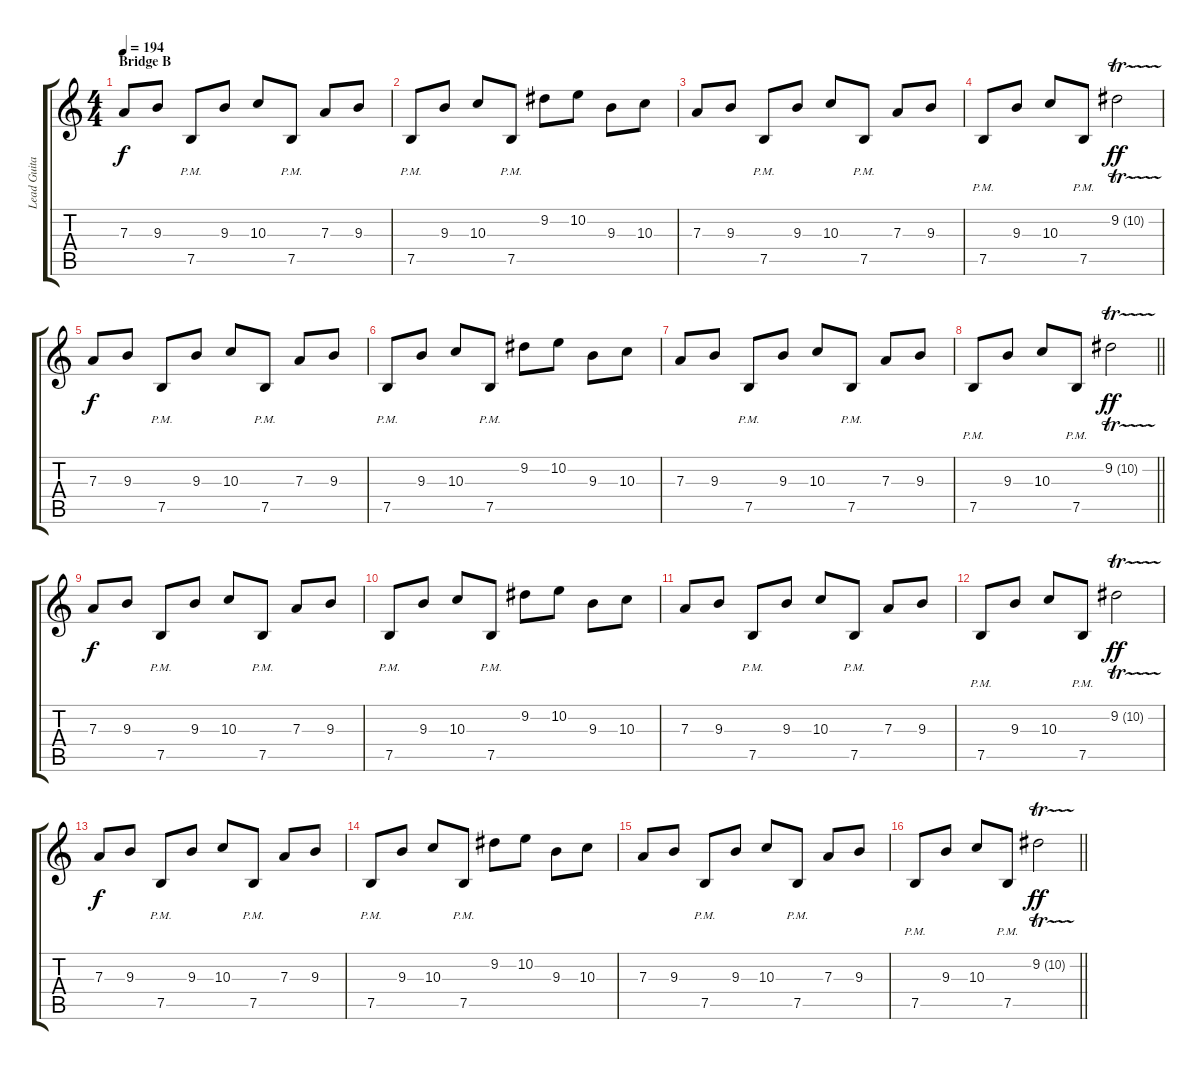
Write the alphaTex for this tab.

\track ("Lead Guitar" "Lead Guita") {instrument overdrivenguitar}
\staff {score tabs}
\tuning (B3 Gb3 D3 A2 E2 B1) {hide}
\ts (4 4)
\section ("" "Bridge B")
\tempo 194
\clef g2
\ks c
7.3.8{dy f} 9.3.8 7.5{pm}.8 9.3.8 10.3.8 7.5{pm}.8 7.3.8 9.3.8 |
7.5{pm}.8 9.3.8 10.3.8 7.5{pm}.8 9.2.8 10.2.8 9.3.8 10.3.8 |
7.3.8 9.3.8 7.5{pm}.8 9.3.8 10.3.8 7.5{pm}.8 7.3.8 9.3.8 |
7.5{pm}.8 9.3.8 10.3.8 7.5{pm}.8 9.2{tr (10 16)}.2{dy ff} |
7.3.8{dy f} 9.3.8 7.5{pm}.8 9.3.8 10.3.8 7.5{pm}.8 7.3.8 9.3.8 |
7.5{pm}.8 9.3.8 10.3.8 7.5{pm}.8 9.2.8 10.2.8 9.3.8 10.3.8 |
7.3.8 9.3.8 7.5{pm}.8 9.3.8 10.3.8 7.5{pm}.8 7.3.8 9.3.8 |
\barLineRight lightlight
7.5{pm}.8 9.3.8 10.3.8 7.5{pm}.8 9.2{tr (10 16)}.2{dy ff} |
7.3.8{dy f} 9.3.8 7.5{pm}.8 9.3.8 10.3.8 7.5{pm}.8 7.3.8 9.3.8 |
7.5{pm}.8 9.3.8 10.3.8 7.5{pm}.8 9.2.8 10.2.8 9.3.8 10.3.8 |
7.3.8 9.3.8 7.5{pm}.8 9.3.8 10.3.8 7.5{pm}.8 7.3.8 9.3.8 |
7.5{pm}.8 9.3.8 10.3.8 7.5{pm}.8 9.2{tr (10 16)}.2{dy ff} |
7.3.8{dy f} 9.3.8 7.5{pm}.8 9.3.8 10.3.8 7.5{pm}.8 7.3.8 9.3.8 |
7.5{pm}.8 9.3.8 10.3.8 7.5{pm}.8 9.2.8 10.2.8 9.3.8 10.3.8 |
7.3.8 9.3.8 7.5{pm}.8 9.3.8 10.3.8 7.5{pm}.8 7.3.8 9.3.8 |
\barLineRight lightlight
7.5{pm}.8 9.3.8 10.3.8 7.5{pm}.8 9.2{tr (10 16)}.2{dy ff}
